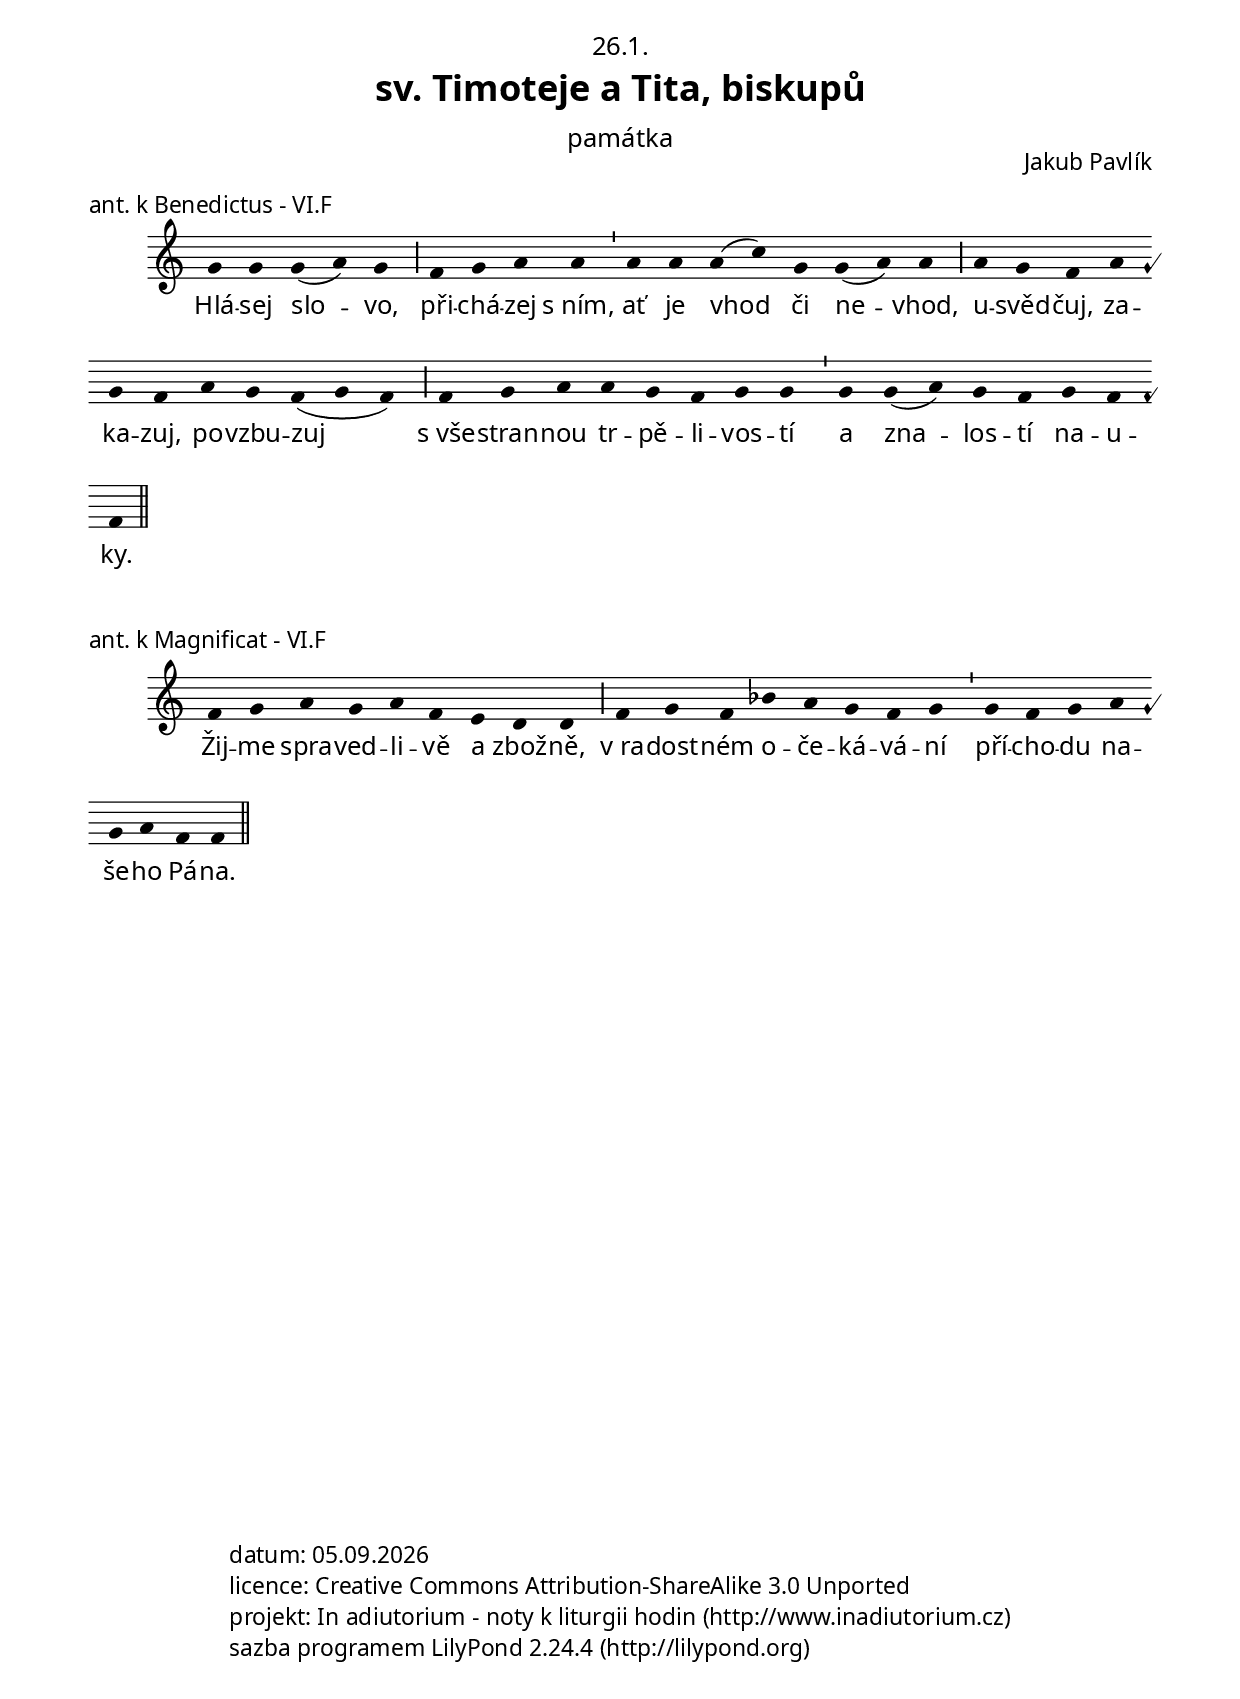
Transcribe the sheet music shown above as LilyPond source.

\version "2.17.24"

\include "../spolecne.ly"

\header {
  title = \markup\titleSvatek
            "sv. Timoteje a Tita, biskupů"
            památka
            26.1.
  composer = "Jakub Pavlík"
}

\score {
  \relative c'' {
    \choralniRezim
    g4 g g( a) g \barMaior
    f g a a \barMin a a a( c) g g( a) a \barMaior
    a g f
    a g f
    a g f( g f) \barMaior
    f g a a g f g g \barMin
    g g( a) g f g f f \barFinalis
  }
  \addlyrics {
    Hlá -- sej slo -- vo,
    při -- chá -- zej s_ním, ať je vhod či ne -- vhod,
    u -- svěd -- čuj,
    za -- ka -- zuj,
    po -- vzbu -- zuj
    s_vše -- stran -- nou tr -- pě -- li -- vos -- tí
    a zna -- los -- tí na -- u -- ky.
  }
  \header {
    quid = "ant. k Benedictus"
    modus = "VI"
    differentia = "F"
    psalmus = ""
    id = ""
    piece = \markup {\sestavTitulekBezZalmu}
  }
}

\score {
  \relative c' {
    \choralniRezim
    f4 g a g a f e d d \barMaior
    f g f bes a g f g \barMin
    g f g a g a f f \barFinalis
  }
  \addlyrics {
    Žij -- me spra -- ved -- li -- vě a zbož -- ně,
    % a přitom očekávejme v blažené naději % ne, to zní hrozně; to bych se styděl i vyslovit - natož pro to hledat nápěv...
    % pří -- chod na -- še -- ho Pá -- na.
    v_ra -- dost -- ném o -- če -- ká -- vá -- ní
    pří -- cho -- du na -- še -- ho Pá -- na.
  }
  \header {
    quid = "ant. k Magnificat"
    modus = "VI"
    differentia = "F"
    psalmus = ""
    fial = "antifony/advent_tyden3.ly#ne-2ne-a3"
    id = ""
    piece = \markup {\sestavTitulekBezZalmu}
  }
}